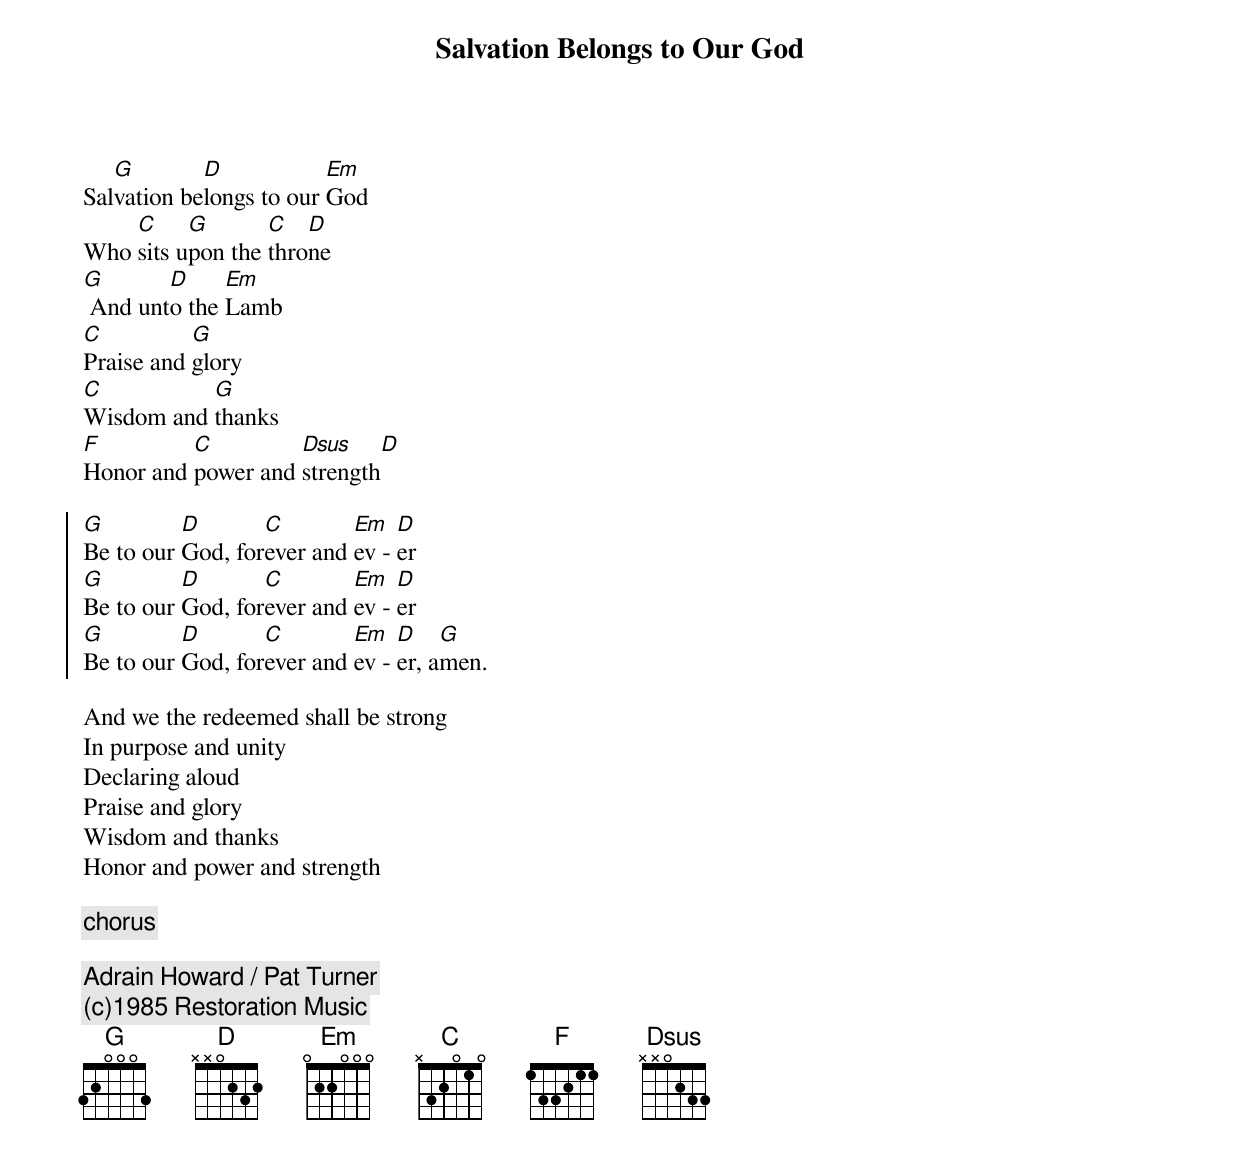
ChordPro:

{t:Salvation Belongs to Our God}
{su:Revelation 7:10,12}
Sal[G]vation be[D]longs to our [Em]God
Who [C]sits u[G]pon the [C]thro[D]ne
[G] And unt[D]o the [Em]Lamb
[C]Praise and [G]glory
[C]Wisdom and [G]thanks
[F]Honor and [C]power and [Dsus]strength[D]

{soc}
[G]Be to our [D]God, for[C]ever and [Em]ev - [D]er
[G]Be to our [D]God, for[C]ever and [Em]ev - [D]er
[G]Be to our [D]God, for[C]ever and [Em]ev - [D]er, a[G]men.
{eoc}

And we the redeemed shall be strong
In purpose and unity
Declaring aloud
Praise and glory
Wisdom and thanks
Honor and power and strength

{c:chorus}

{c:Adrain Howard / Pat Turner}
{c:(c)1985 Restoration Music}
